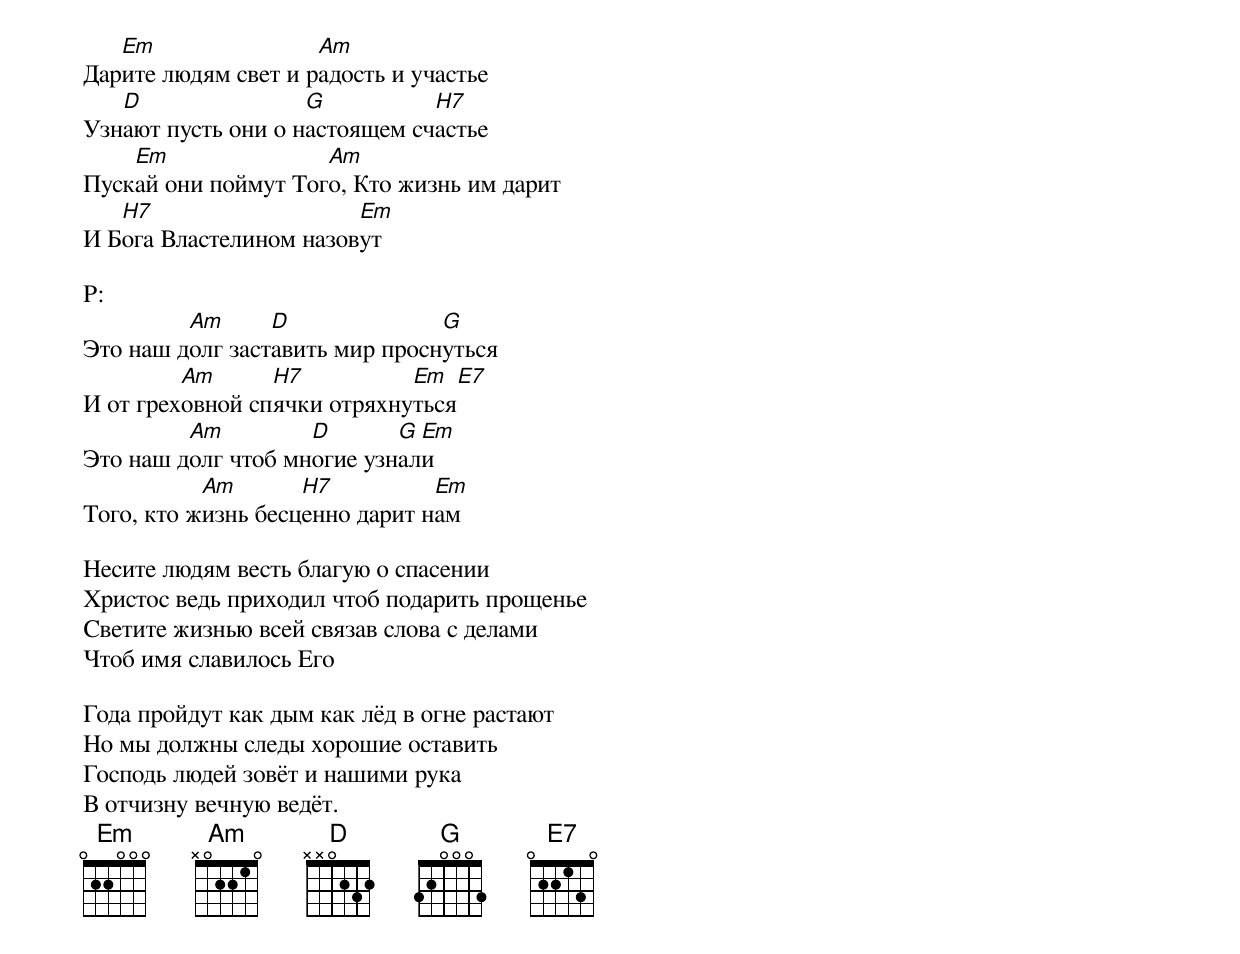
Дар[Em]ите людям свет и р[Am]адость и участье
Узн[D]ают пусть они о н[G]астоящем сч[H7]астье
Пуск[Em]ай они поймут Тог[Am]о, Кто жизнь им дарит
И Б[H7]ога Властелином назов[Em]ут

P:
Это наш д[Am]олг заст[D]авить мир просн[G]уться
И от грех[Am]овной сп[H7]ячки отряхну[Em]ться[E7]
Это наш д[Am]олг чтоб мн[D]огие узн[G]ал[Em]и
Того, кто ж[Am]изнь бесц[H7]енно дарит н[Em]ам

Несите людям весть благую о спасении
Христос ведь приходил чтоб подарить прощенье
Светите жизнью всей связав слова с делами
Чтоб имя славилось Его

Года пройдут как дым как лёд в огне растают
Но мы должны следы хорошие оставить
Господь людей зовёт и нашими рука
В отчизну вечную ведёт.
